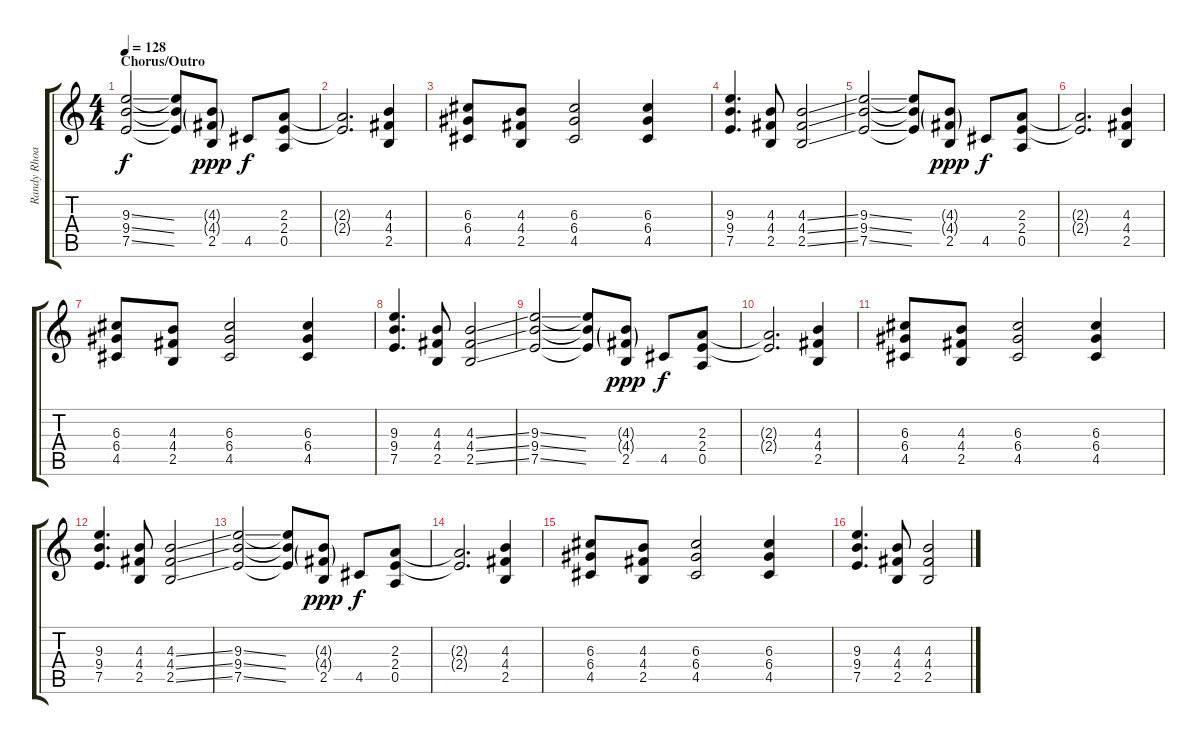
\track ("Randy Rhoads (Rythm)" "Randy Rhoa") {instrument overdrivenguitar}
\staff {score tabs}
\tuning (E4 B3 G3 D3 A2 E2) {hide}
\ts (4 4)
\section ("" "Chorus/Outro")
\tempo 128
\clef g2
\ks c
(9.3{ss} 9.4{ss} 7.5{ss}).2{dy f} (9.3{t} 9.4{t} 7.5{t}).8 (4.3{g} 4.4{g} 2.5).8{dy ppp} 4.5.8{dy f} (2.3 2.4 0.5).8 |
(2.3{t} 2.4{t}).2{d} (4.3 4.4 2.5).4 |
(6.3 6.4 4.5).8 (4.3 4.4 2.5).8 (6.3 6.4 4.5).2 (6.3 6.4 4.5).4 |
(9.3 9.4 7.5).4{d} (4.3 4.4 2.5).8 (4.3{ss} 4.4{ss} 2.5{ss}).2 |
(9.3{ss} 9.4{ss} 7.5{ss}).2 (9.3{t} 9.4{t} 7.5{t}).8 (4.3{g} 4.4{g} 2.5).8{dy ppp} 4.5.8{dy f} (2.3 2.4 0.5).8 |
(2.3{t} 2.4{t}).2{d} (4.3 4.4 2.5).4 |
(6.3 6.4 4.5).8 (4.3 4.4 2.5).8 (6.3 6.4 4.5).2 (6.3 6.4 4.5).4 |
(9.3 9.4 7.5).4{d} (4.3 4.4 2.5).8 (4.3{ss} 4.4{ss} 2.5{ss}).2 |
(9.3{ss} 9.4{ss} 7.5{ss}).2 (9.3{t} 9.4{t} 7.5{t}).8 (4.3{g} 4.4{g} 2.5).8{dy ppp} 4.5.8{dy f} (2.3 2.4 0.5).8 |
(2.3{t} 2.4{t}).2{d} (4.3 4.4 2.5).4 |
(6.3 6.4 4.5).8 (4.3 4.4 2.5).8 (6.3 6.4 4.5).2 (6.3 6.4 4.5).4 |
(9.3 9.4 7.5).4{d} (4.3 4.4 2.5).8 (4.3{ss} 4.4{ss} 2.5{ss}).2 |
(9.3{ss} 9.4{ss} 7.5{ss}).2 (9.3{t} 9.4{t} 7.5{t}).8 (4.3{g} 4.4{g} 2.5).8{dy ppp} 4.5.8{dy f} (2.3 2.4 0.5).8 |
(2.3{t} 2.4{t}).2{d} (4.3 4.4 2.5).4 |
(6.3 6.4 4.5).8 (4.3 4.4 2.5).8 (6.3 6.4 4.5).2 (6.3 6.4 4.5).4 |
(9.3 9.4 7.5).4{d} (4.3 4.4 2.5).8 (4.3{ss} 4.4{ss} 2.5{ss}).2
